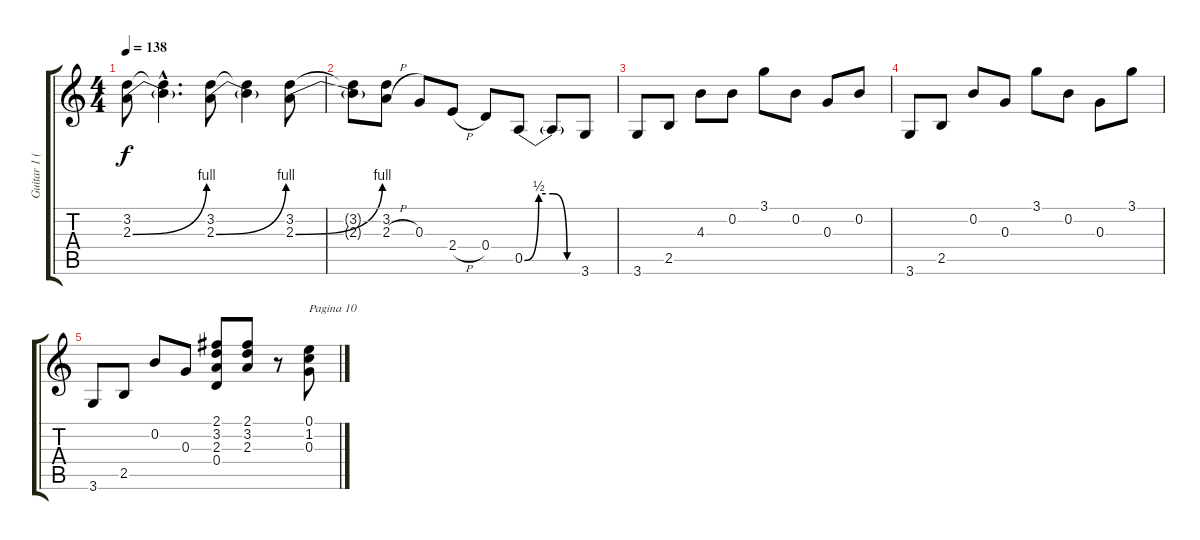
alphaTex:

\track ("Guitar 1 (Clean Tone)" "Guitar 1 (") {instrument electricguitarclean}
\staff {score tabs}
\tuning (E4 B3 G3 D3 A2 E2) {hide}
\ts (4 4)
\tempo 138
\clef g2
\ks c
(3.2 2.3{be (bend 0 0 60 4)}).8{dy f} (3.2{hac t} 2.3{hac t}).4{d} (3.2 2.3{be (bend 0 0 60 4)}).8 (3.2{t} 2.3{t}).4 (3.2 2.3{be (bend 0 0 60 4)}).8 |
(3.2{t} 2.3{t}).8 (3.2 2.3{h}).8 0.3.8 2.4{h}.8 0.4.8 0.5{be (custom 0 0 15 2 30 2 45 0 60 0)}.8 0.5{t}.8 3.6.8 |
3.6.8 2.5.8 4.3.8 0.2.8 3.1.8 0.2.8 0.3.8 0.2.8 |
3.6.8 2.5.8 0.2.8 0.3.8 3.1.8 0.2.8 0.3.8 3.1.8 |
3.6.8 2.5.8 0.2.8 0.3.8 (2.1 3.2 2.3 0.4).8 (2.1 3.2 2.3).8 r.8 (0.1 1.2 0.3).8{txt "Pagina 10"}
